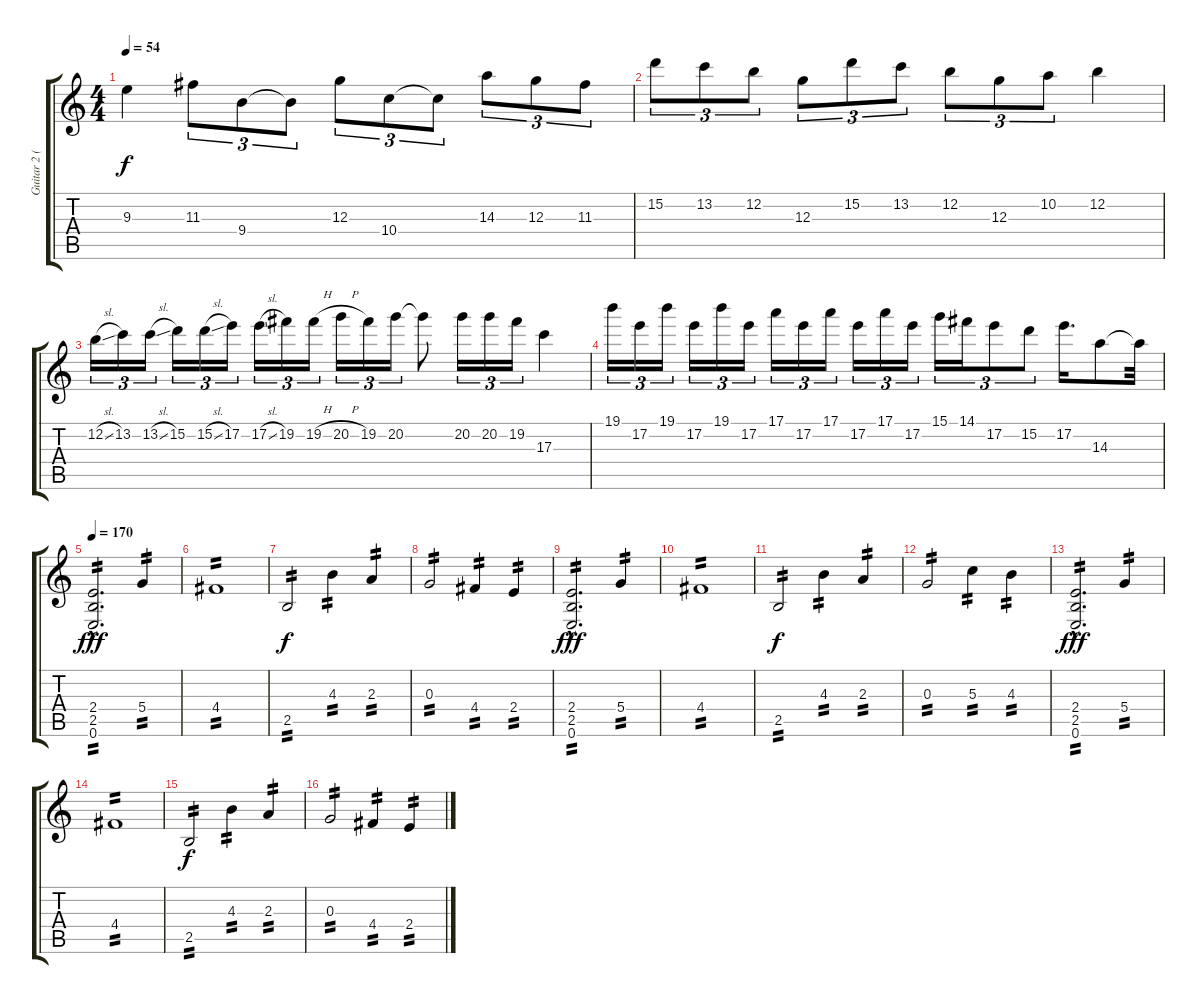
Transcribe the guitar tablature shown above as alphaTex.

\track ("Guitar 2 (Jardar)" "Guitar 2 (") {instrument distortionguitar}
\staff {score tabs}
\tuning (E4 B3 G3 D3 A2 E2) {hide}
\ts (4 4)
\tempo 54
\clef g2
\ks c
9.3.4{dy f} 11.3.8{tu (3 2)} 9.4.8{tu (3 2)} 9.4{t}.8{tu (3 2)} 12.3.8{tu (3 2)} 10.4.8{tu (3 2)} 10.4{t}.8{tu (3 2)} 14.3.8{tu (3 2)} 12.3.8{tu (3 2)} 11.3.8{tu (3 2)} |
15.2.8{tu (3 2)} 13.2.8{tu (3 2)} 12.2.8{tu (3 2)} 12.3.8{tu (3 2)} 15.2.8{tu (3 2)} 13.2.8{tu (3 2)} 12.2.8{tu (3 2)} 12.3.8{tu (3 2)} 10.2.8{tu (3 2)} 12.2.4 |
12.2{sl}.16{tu (3 2)} 13.2.16{tu (3 2)} 13.2{sl}.16{tu (3 2)} 15.2.16{tu (3 2)} 15.2{sl}.16{tu (3 2)} 17.2.16{tu (3 2)} 17.2{sl}.16{tu (3 2)} 19.2.16{tu (3 2)} 19.2{h}.16{tu (3 2)} 20.2{h}.16{tu (3 2)} 19.2.16{tu (3 2)} 20.2.16{tu (3 2)} 20.2{t}.8 20.2.16{tu (3 2)} 20.2.16{tu (3 2)} 19.2.16{tu (3 2)} 17.3.4 |
19.1.16{tu (3 2)} 17.2.16{tu (3 2)} 19.1.16{tu (3 2)} 17.2.16{tu (3 2)} 19.1.16{tu (3 2)} 17.2.16{tu (3 2)} 17.1.16{tu (3 2)} 17.2.16{tu (3 2)} 17.1.16{tu (3 2)} 17.2.16{tu (3 2)} 17.1.16{tu (3 2)} 17.2.16{tu (3 2)} 15.1.16{tu (3 2)} 14.1.16{tu (3 2)} 17.2.8{tu (3 2)} 15.2.8{tu (3 2)} 17.2.16{d} 14.3.8 14.3{t}.32 |
\tempo 170
(2.4{hac} 2.5{hac} 0.6{hac}).2{d tp 2 dy fff} 5.4.4{tp 2} |
4.4.1{tp 2} |
2.5.2{tp 2 dy f} 4.3.4{tp 2} 2.3.4{tp 2} |
0.3.2{tp 2} 4.4.4{tp 2} 2.4.4{tp 2} |
(2.4{hac} 2.5{hac} 0.6{hac}).2{d tp 2 dy fff} 5.4.4{tp 2} |
4.4.1{tp 2} |
2.5.2{tp 2 dy f} 4.3.4{tp 2} 2.3.4{tp 2} |
0.3.2{tp 2} 5.3.4{tp 2} 4.3.4{tp 2} |
(2.4{hac} 2.5{hac} 0.6{hac}).2{d tp 2 dy fff} 5.4.4{tp 2} |
4.4.1{tp 2} |
2.5.2{tp 2 dy f} 4.3.4{tp 2} 2.3.4{tp 2} |
0.3.2{tp 2} 4.4.4{tp 2} 2.4.4{tp 2}
